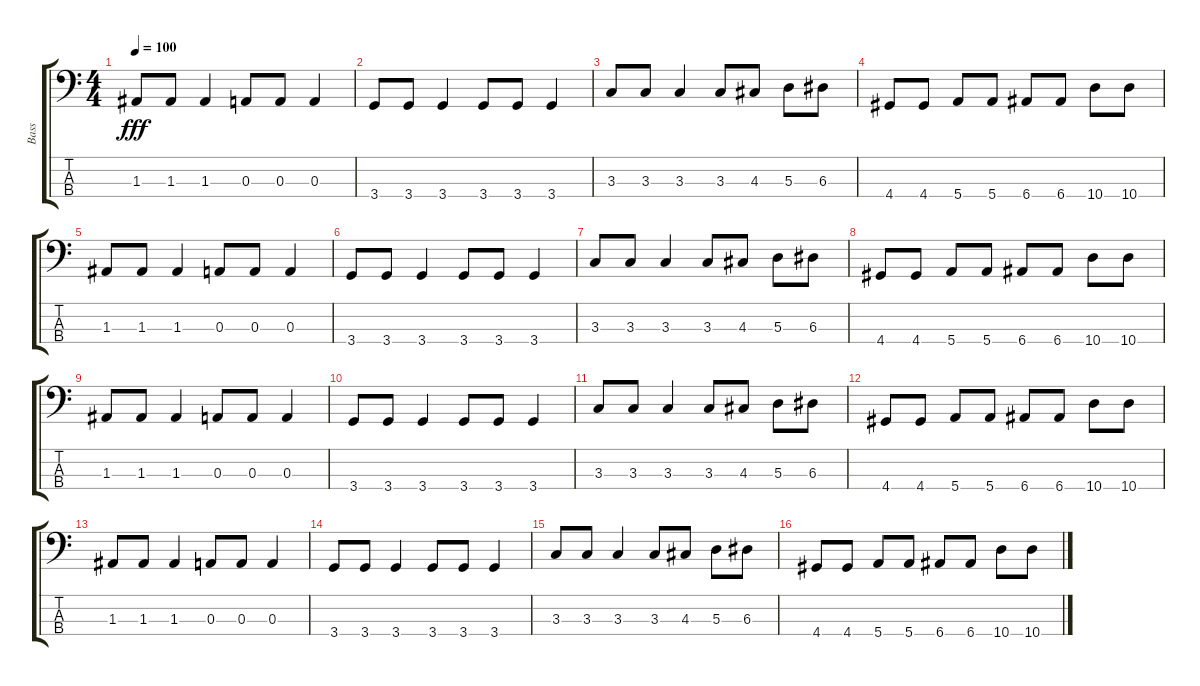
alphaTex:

\track ("Bass" "Bass") {instrument electricbassfinger}
\staff {score tabs}
\tuning (G2 D2 A1 E1) {hide}
\ts (4 4)
\tempo 100
\clef f4
\ks c
1.3.8{dy fff} 1.3.8 1.3.4 0.3.8 0.3.8 0.3.4 |
3.4.8 3.4.8 3.4.4 3.4.8 3.4.8 3.4.4 |
3.3.8 3.3.8 3.3.4 3.3.8 4.3.8 5.3.8 6.3.8 |
4.4.8 4.4.8 5.4.8 5.4.8 6.4.8 6.4.8 10.4.8 10.4.8 |
1.3.8 1.3.8 1.3.4 0.3.8 0.3.8 0.3.4 |
3.4.8 3.4.8 3.4.4 3.4.8 3.4.8 3.4.4 |
3.3.8 3.3.8 3.3.4 3.3.8 4.3.8 5.3.8 6.3.8 |
4.4.8 4.4.8 5.4.8 5.4.8 6.4.8 6.4.8 10.4.8 10.4.8 |
1.3.8 1.3.8 1.3.4 0.3.8 0.3.8 0.3.4 |
3.4.8 3.4.8 3.4.4 3.4.8 3.4.8 3.4.4 |
3.3.8 3.3.8 3.3.4 3.3.8 4.3.8 5.3.8 6.3.8 |
4.4.8 4.4.8 5.4.8 5.4.8 6.4.8 6.4.8 10.4.8 10.4.8 |
1.3.8 1.3.8 1.3.4 0.3.8 0.3.8 0.3.4 |
3.4.8 3.4.8 3.4.4 3.4.8 3.4.8 3.4.4 |
3.3.8 3.3.8 3.3.4 3.3.8 4.3.8 5.3.8 6.3.8 |
4.4.8 4.4.8 5.4.8 5.4.8 6.4.8 6.4.8 10.4.8 10.4.8
